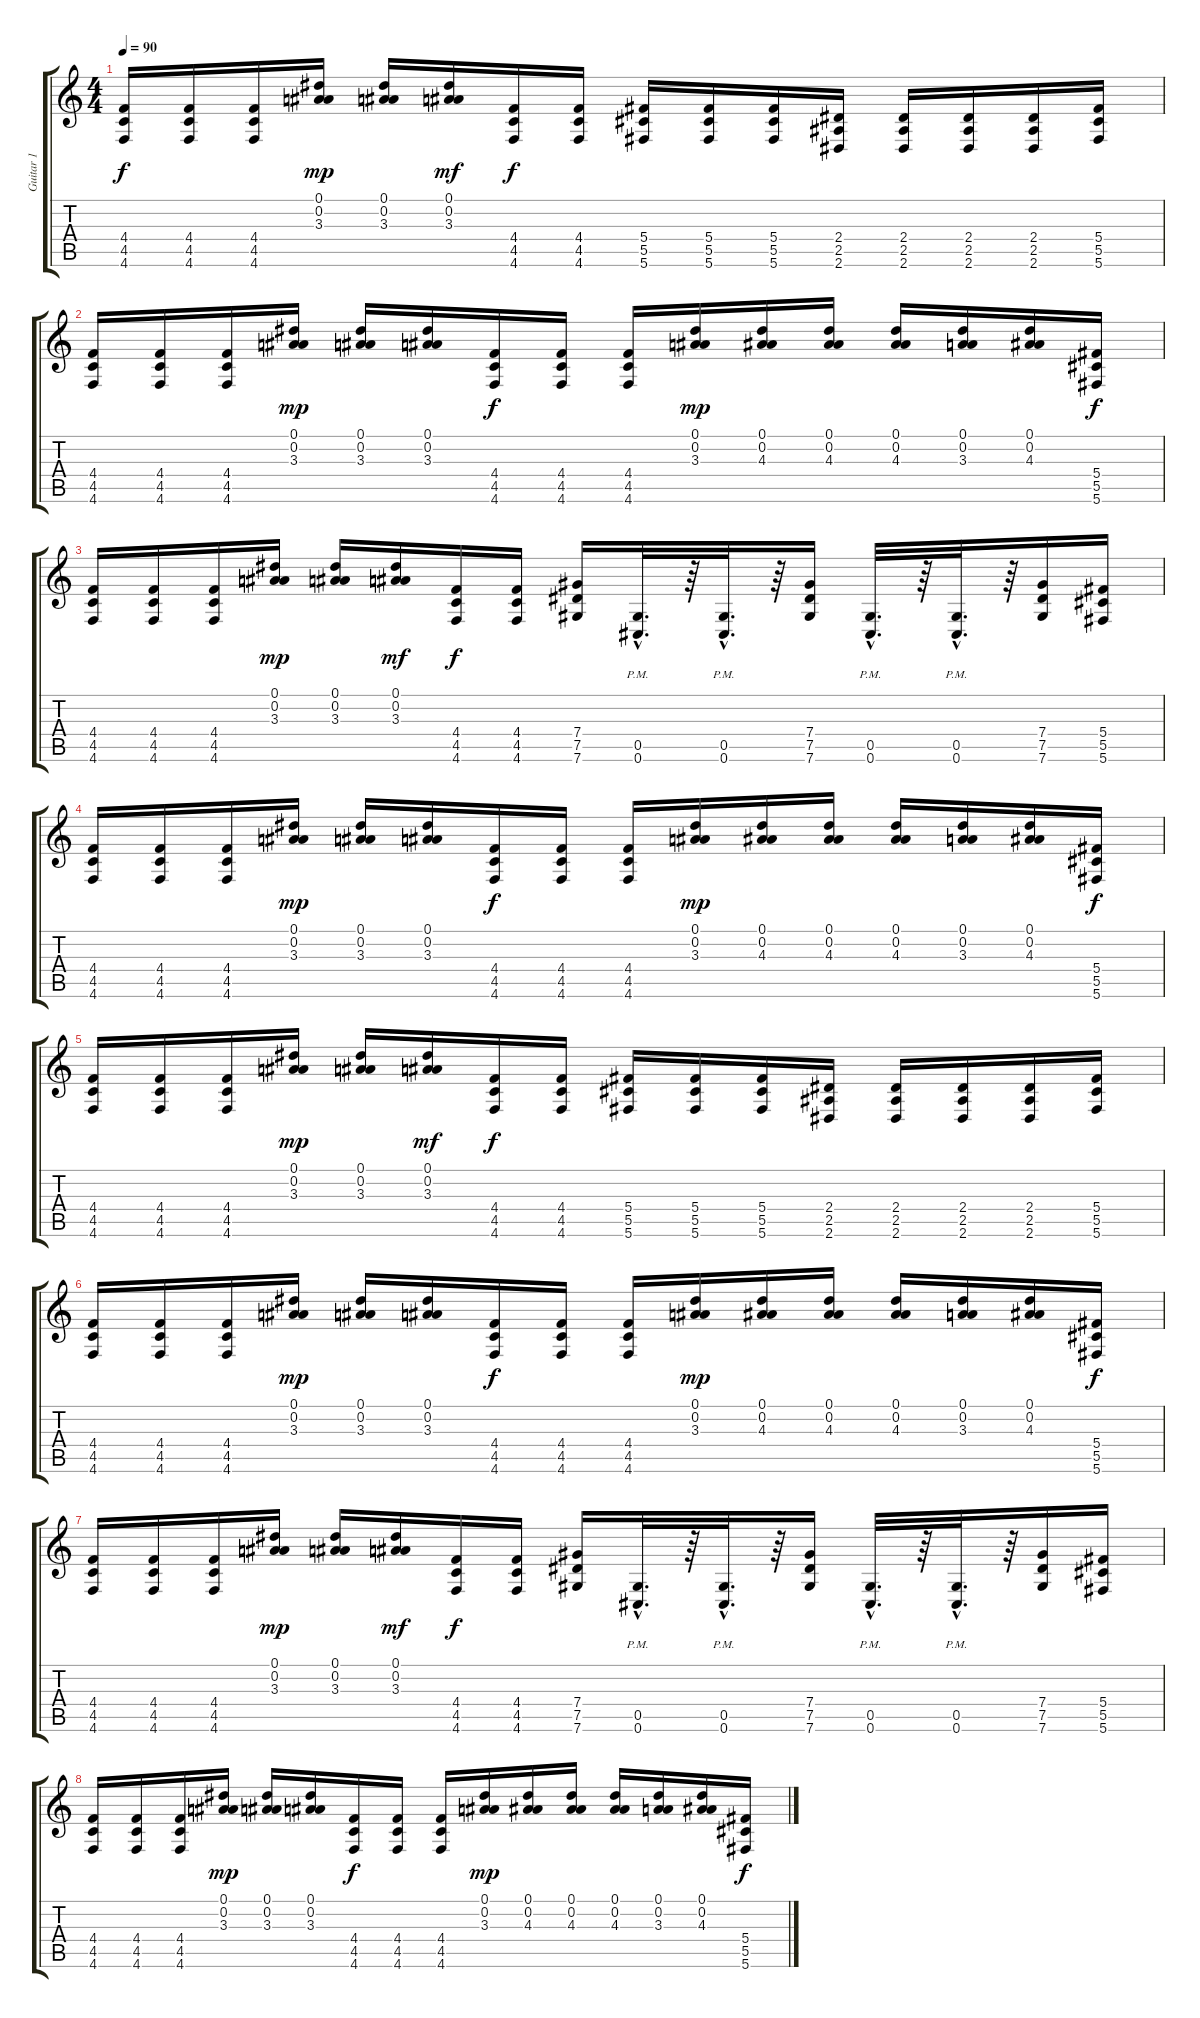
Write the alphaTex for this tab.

\track ("Guitar 1" "Guitar 1") {instrument distortionguitar}
\staff {score tabs}
\tuning (Eb4 Bb3 Gb3 Db3 Ab2 Db2) {hide}
\ts (4 4)
\tempo 90
\clef g2
\ks c
(4.4 4.5 4.6).16{dy f} (4.4 4.5 4.6).16 (4.4 4.5 4.6).16 (0.1 0.2 3.3).16{dy mp} (0.1 0.2 3.3).16 (0.1 0.2 3.3).16{dy mf} (4.4 4.5 4.6).16{dy f} (4.4 4.5 4.6).16 (5.4 5.5 5.6).16 (5.4 5.5 5.6).16 (5.4 5.5 5.6).16 (2.4 2.5 2.6).16 (2.4 2.5 2.6).16 (2.4 2.5 2.6).16 (2.4 2.5 2.6).16 (5.4 5.5 5.6).16 |
(4.4 4.5 4.6).16 (4.4 4.5 4.6).16 (4.4 4.5 4.6).16 (0.1 0.2 3.3).16{dy mp} (0.1 0.2 3.3).16 (0.1 0.2 3.3).16 (4.4 4.5 4.6).16{dy f} (4.4 4.5 4.6).16 (4.4 4.5 4.6).16 (0.1 0.2 3.3).16{dy mp} (0.1 0.2 4.3).16 (0.1 0.2 4.3).16 (0.1 0.2 4.3).16 (0.1 0.2 3.3).16 (0.1 0.2 4.3).16 (5.4 5.5 5.6).16{dy f} |
(4.4 4.5 4.6).16 (4.4 4.5 4.6).16 (4.4 4.5 4.6).16 (0.1 0.2 3.3).16{dy mp} (0.1 0.2 3.3).16 (0.1 0.2 3.3).16{dy mf} (4.4 4.5 4.6).16{dy f} (4.4 4.5 4.6).16 (7.4 7.5 7.6).16 (0.5{hac pm} 0.6{hac pm}).32{d} r.64 (0.5{hac pm} 0.6{hac pm}).32{d} r.64 (7.4 7.5 7.6).16 (0.5{hac pm} 0.6{hac pm}).32{d} r.64 (0.5{hac pm} 0.6{hac pm}).32{d} r.64 (7.4 7.5 7.6).16 (5.4 5.5 5.6).16 |
(4.4 4.5 4.6).16 (4.4 4.5 4.6).16 (4.4 4.5 4.6).16 (0.1 0.2 3.3).16{dy mp} (0.1 0.2 3.3).16 (0.1 0.2 3.3).16 (4.4 4.5 4.6).16{dy f} (4.4 4.5 4.6).16 (4.4 4.5 4.6).16 (0.1 0.2 3.3).16{dy mp} (0.1 0.2 4.3).16 (0.1 0.2 4.3).16 (0.1 0.2 4.3).16 (0.1 0.2 3.3).16 (0.1 0.2 4.3).16 (5.4 5.5 5.6).16{dy f} |
(4.4 4.5 4.6).16 (4.4 4.5 4.6).16 (4.4 4.5 4.6).16 (0.1 0.2 3.3).16{dy mp} (0.1 0.2 3.3).16 (0.1 0.2 3.3).16{dy mf} (4.4 4.5 4.6).16{dy f} (4.4 4.5 4.6).16 (5.4 5.5 5.6).16 (5.4 5.5 5.6).16 (5.4 5.5 5.6).16 (2.4 2.5 2.6).16 (2.4 2.5 2.6).16 (2.4 2.5 2.6).16 (2.4 2.5 2.6).16 (5.4 5.5 5.6).16 |
(4.4 4.5 4.6).16 (4.4 4.5 4.6).16 (4.4 4.5 4.6).16 (0.1 0.2 3.3).16{dy mp} (0.1 0.2 3.3).16 (0.1 0.2 3.3).16 (4.4 4.5 4.6).16{dy f} (4.4 4.5 4.6).16 (4.4 4.5 4.6).16 (0.1 0.2 3.3).16{dy mp} (0.1 0.2 4.3).16 (0.1 0.2 4.3).16 (0.1 0.2 4.3).16 (0.1 0.2 3.3).16 (0.1 0.2 4.3).16 (5.4 5.5 5.6).16{dy f} |
(4.4 4.5 4.6).16 (4.4 4.5 4.6).16 (4.4 4.5 4.6).16 (0.1 0.2 3.3).16{dy mp} (0.1 0.2 3.3).16 (0.1 0.2 3.3).16{dy mf} (4.4 4.5 4.6).16{dy f} (4.4 4.5 4.6).16 (7.4 7.5 7.6).16 (0.5{hac pm} 0.6{hac pm}).32{d} r.64 (0.5{hac pm} 0.6{hac pm}).32{d} r.64 (7.4 7.5 7.6).16 (0.5{hac pm} 0.6{hac pm}).32{d} r.64 (0.5{hac pm} 0.6{hac pm}).32{d} r.64 (7.4 7.5 7.6).16 (5.4 5.5 5.6).16 |
(4.4 4.5 4.6).16 (4.4 4.5 4.6).16 (4.4 4.5 4.6).16 (0.1 0.2 3.3).16{dy mp} (0.1 0.2 3.3).16 (0.1 0.2 3.3).16 (4.4 4.5 4.6).16{dy f} (4.4 4.5 4.6).16 (4.4 4.5 4.6).16 (0.1 0.2 3.3).16{dy mp} (0.1 0.2 4.3).16 (0.1 0.2 4.3).16 (0.1 0.2 4.3).16 (0.1 0.2 3.3).16 (0.1 0.2 4.3).16 (5.4 5.5 5.6).16{dy f}
